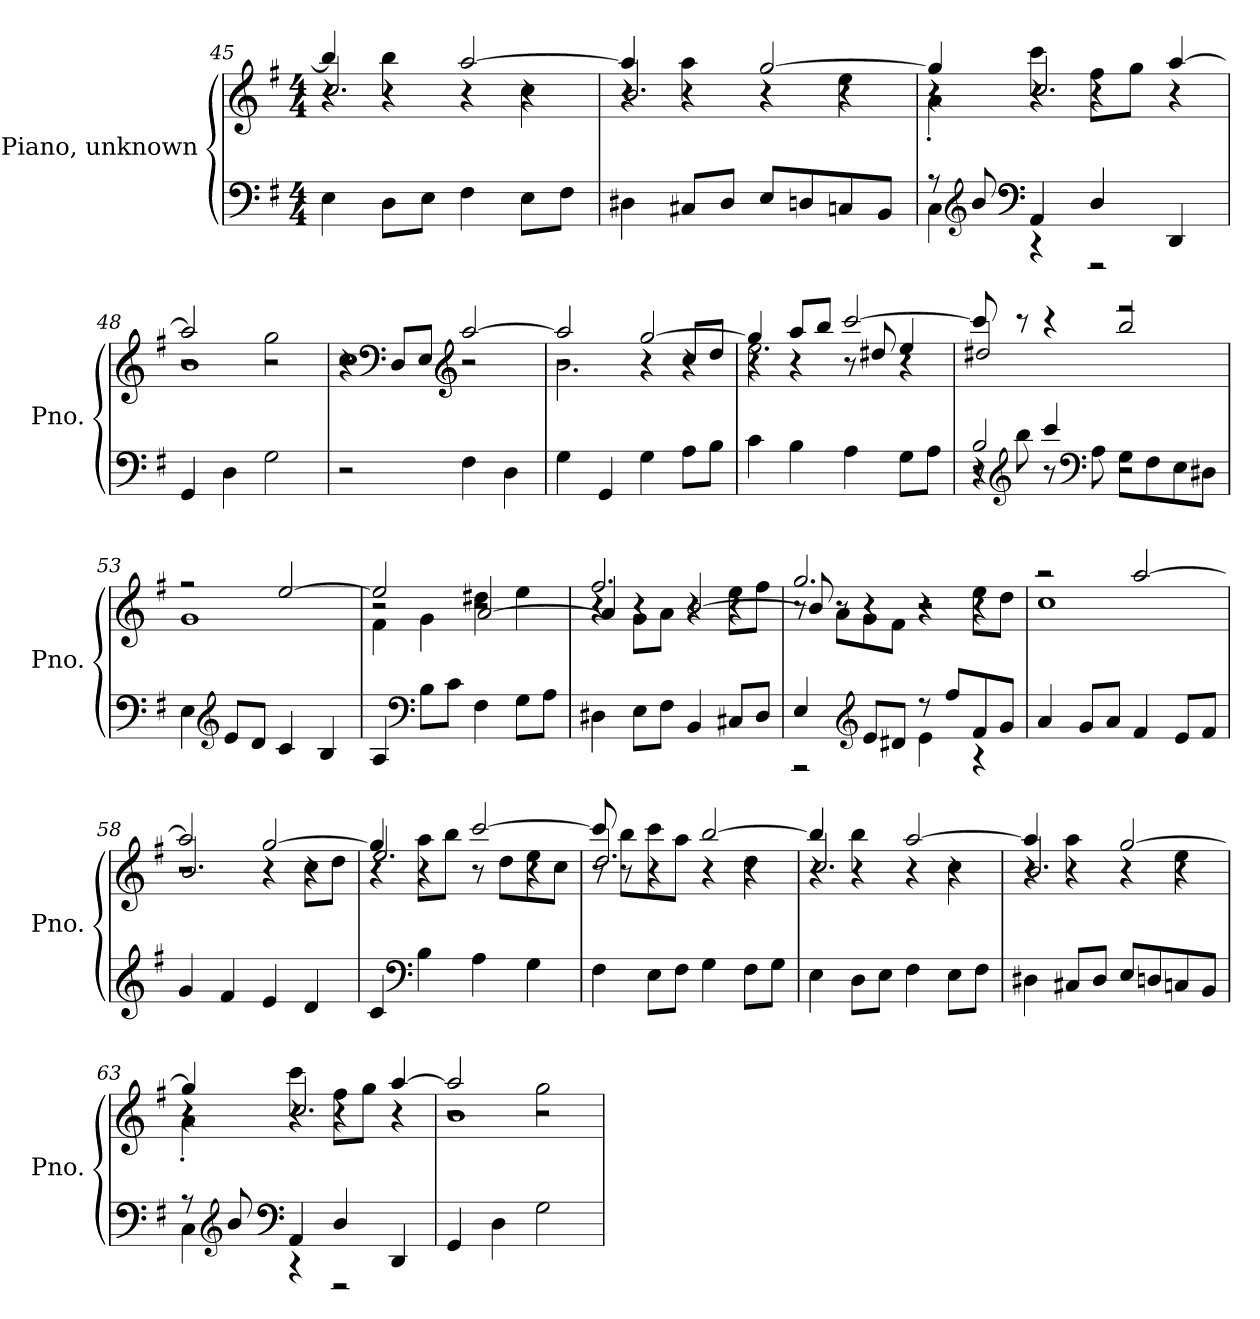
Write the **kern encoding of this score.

**kern	**kern
*part1	*part1
*staff2	*staff1
*I"Piano, unknown	*
*I'Pno.	*
*clefF4	*clefG2
*k[f#]	*k[f#]
*M4/4	*M4/4
=45	=45
*	*^
*	*	*^
4E\	4bb/]	4r	2.cc/
8D\L	4r	4bb\	.
8E\J	.	.	.
4F#\	[2aa/	4r	.
8E\L	.	4cc\	4r
8F#\J	.	.	.
=46	=46	=46	=46
4D#X\	4aa/]	4r	2.b/
8C#X/L	4r	4aa\	.
8D#/J	.	.	.
8E/L	[2gg/	4r	.
8Dn/	.	.	.
8Cn/	.	4ee\	4r
8BB/J	.	.	.
=47	=47	=47	=47
*^	*	*	*
8r	4C\	4gg/]	4a'\	4r
*clefG2	*	*	*	*
8b/	.	.	.	.
*clefF4	*	*	*	*
4AA/	4r	4r	4ccc\	2.cc/
4D/	2r	4r	8ff#\L	.
.	.	.	8gg\J	.
4DD/	.	[4aa/	4r	.
*v	*v	*	*	*
=48	=48	=48	=48
4GG/	2aa/]	2r	1b
4D\	.	.	.
2G\	2r	2gg\	.
!!LO:LB:g=z	!!	!!
=49	=49	=49	=49
2r	2r	1cc	4r
*	*clefF4	*	*
.	.	.	8D/L
.	.	.	8E/J
*	*clefG2	*	*
4F#\	[2aa/	.	2r
4D\	.	.	.
=50	=50	=50	=50
4G\	2aa/]	2.b\	2r
4GG/	.	.	.
4G\	[2gg/	.	4r
8A\L	.	4r	8cc/L
8B\J	.	.	8dd/J
=51	=51	=51	=51
4c\	4gg/]	2.ee\	4r
4B\	4r	.	8aa/L
.	.	.	8bb/J
4A\	[2ccc/	.	8r
.	.	.	8dd#X/
8G\L	.	4r	4ee/
8A\J	.	.	.
*	*	*v	*v
=52	=52	=52
*^	*	*
*	*^	*	*
4r	8r	2B/	8ccc/]	2dd#X/
*clefG2	*	*	*	*
.	8bb\	.	8r	.
4ccc/	8r	.	4r	.
*clefF4	*	*	*	*
.	8A\	.	.	.
2r	8G\L	2r	2r	2bb/
.	8F#\	.	.	.
.	8E\	.	.	.
.	8D#X\J	.	.	.
*v	*v	*v	*	*
!!LO:LB:g=z	!!
=53	=53	=53
4E\	2r	1g
*clefG2	*	*
8e/L	.	.
8d/J	.	.
4c/	[2ee/	.
4B/	.	.
=54	=54	=54
*	*	*^
4A/	2ee/]	4f#\	2r
*clefF4	*	*	*
8B\L	.	4g\	.
8c\J	.	.	.
4F#\	2r	4dd#X\	[2a/
8G\L	.	4ee\	.
8A\J	.	.	.
=55	=55	=55	=55
4D#X\	2.ff#/	4r	4a/]
8E\L	.	8g\L	4r
8F#\J	.	8a\J	.
4BB/	.	4r	[2b/
8C#X/L	4r	8ee\L	.
8D#/J	.	8ff#\J	.
=56	=56	=56	=56
*^	*	*	*
4E/	2r	2.gg/	8r	8b/]
.	.	.	8a\L	8r
*clefG2	*	*	*	*
8e/L	.	.	8g\	4r
8d#X/J	.	.	8f#\J	.
8r	4e\	.	4r	2r
8ff#/L	.	.	.	.
8f#/	4r	4r	8ee\L	.
8g/J	.	.	8dd\J	.
*v	*v	*	*	*
*	*	*v	*v
=57	=57	=57
4a/	2r	1cc
8g/L	.	.
8a/J	.	.
4f#/	[2aa/	.
8e/L	.	.
8f#/J	.	.
!!LO:PB:g=z
=58	=58	=58
*	*	*^
4g/	2aa/]	2r	2.b/
4f#/	.	.	.
4e/	[2gg/	4r	.
4d/	.	8cc\L	4r
.	.	8dd\J	.
=59	=59	=59	=59
4c/	4gg/]	4r	2.ee/
*clefF4	*	*	*
4B\	4r	8aa\L	.
.	.	8bb\J	.
4A\	[2ccc/	8r	.
.	.	8dd\L	.
4G\	.	8ee\	4r
.	.	8cc\J	.
=60	=60	=60	=60
4F#\	8ccc/]	8r	2.dd/
.	8r	8bb\L	.
8E\L	4r	8ccc\	.
8F#\J	.	8aa\J	.
4G\	[2bb/	4r	.
8F#\L	.	4dd\	4r
8G\J	.	.	.
=61	=61	=61	=61
4E\	4bb/]	4r	2.cc/
8D\L	4r	4bb\	.
8E\J	.	.	.
4F#\	[2aa/	4r	.
8E\L	.	4cc\	4r
8F#\J	.	.	.
=62	=62	=62	=62
4D#X\	4aa/]	4r	2.b/
8C#X/L	4r	4aa\	.
8D#/J	.	.	.
8E/L	[2gg/	4r	.
8Dn/	.	.	.
8Cn/	.	4ee\	4r
8BB/J	.	.	.
!!LO:LB:g=z	!!	!!
=63	=63	=63	=63
*^	*	*	*
8r	4C\	4gg/]	4a'\	4r
*clefG2	*	*	*	*
8b/	.	.	.	.
*clefF4	*	*	*	*
4AA/	4r	4r	4ccc\	2.cc/
4D/	2r	4r	8ff#\L	.
.	.	.	8gg\J	.
4DD/	.	[4aa/	4r	.
*v	*v	*	*	*
=64	=64	=64	=64
4GG/	2aa/]	2r	1b
4D\	.	.	.
2G\	2r	2gg\	.
*	*v	*v	*v
=	=
*-	*-
